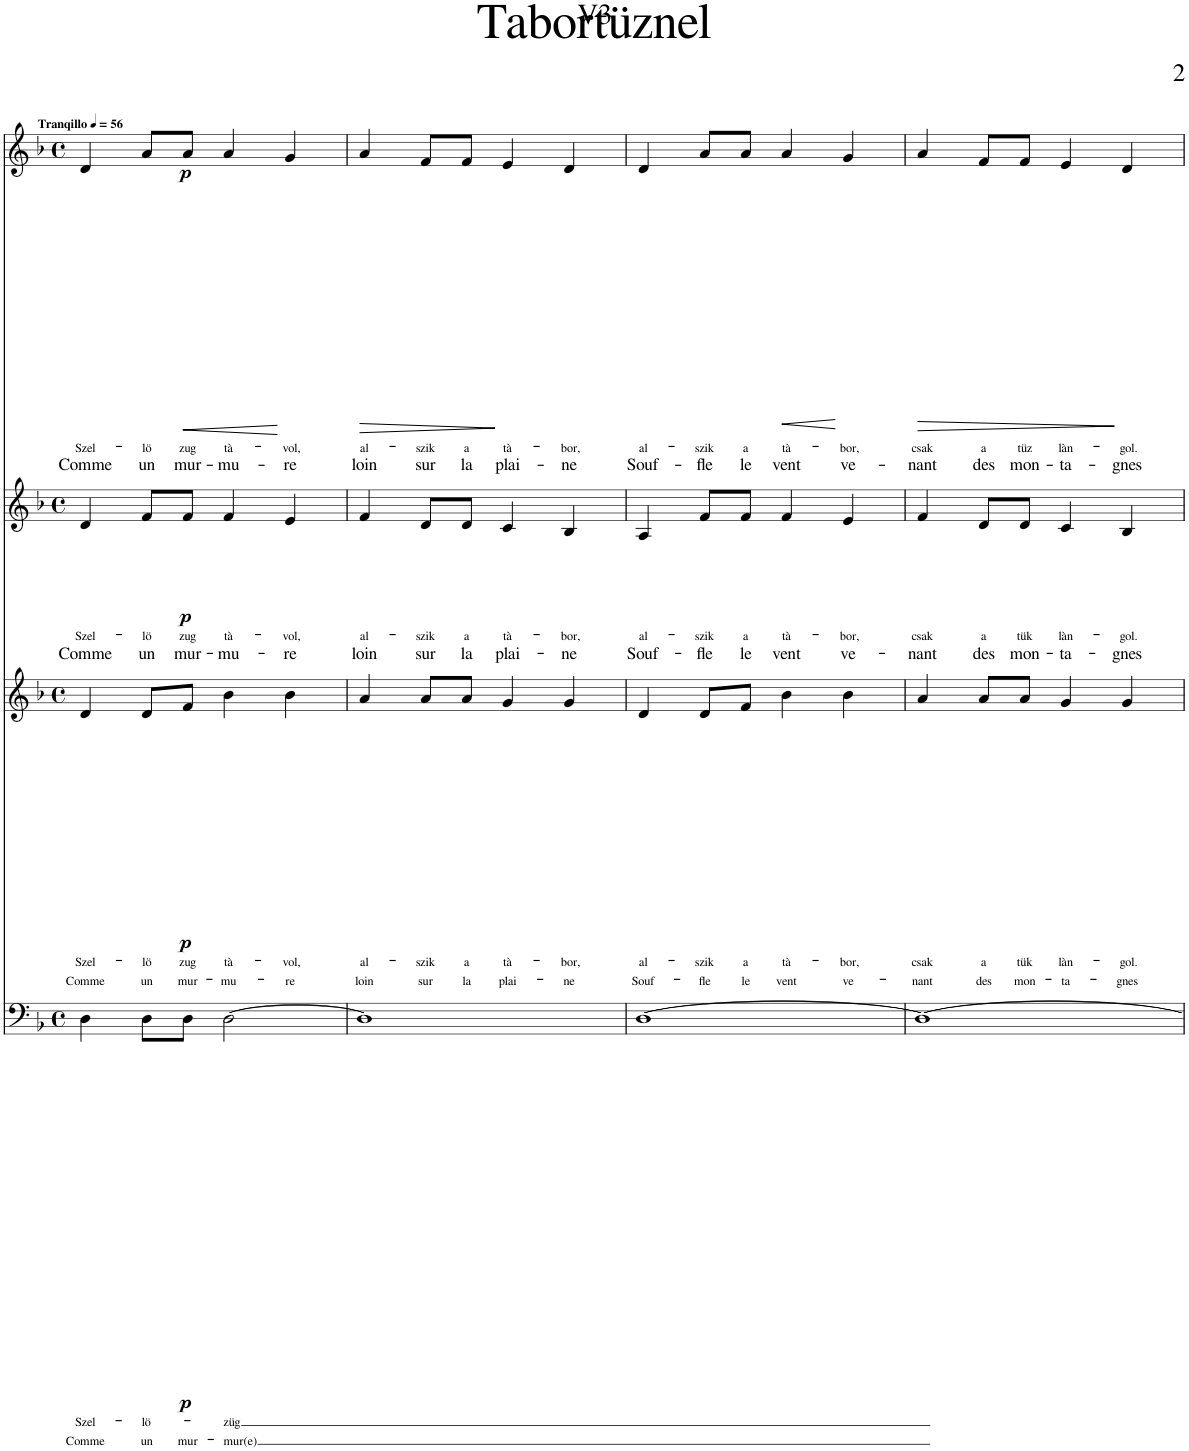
**kern	**text	**text	**dynam	**kern	**text	**text	**dynam	**kern	**text	**text	**dynam	**kern	**text	**text	**dynam
*part4	*part4	*part4	*part4	*part3	*part3	*part3	*part3	*part2	*part2	*part2	*part2	*part1	*part1	*part1	*part1
*staff4	*staff4	*staff4	*staff4	*staff3	*staff3	*staff3	*staff3	*staff2	*staff2	*staff2	*staff2	*staff1	*staff1	*staff1	*staff1
*I"Part 4	*	*	*	*I"Part 3	*	*	*	*I"Part 2	*	*	*	*I"Part 1	*	*	*
*clefF4	*	*	*	*clefG2	*	*	*	*clefG2	*	*	*	*clefG2	*	*	*
*k[b-]	*	*	*	*k[b-]	*	*	*	*k[b-]	*	*	*	*k[b-]	*	*	*
*M4/4	*	*	*	*M4/4	*	*	*	*M4/4	*	*	*	*M4/4	*	*	*
*met(c)	*	*	*	*met(c)	*	*	*	*met(c)	*	*	*	*met(c)	*	*	*
*MM56	*	*	*	*MM56	*	*	*	*MM56	*	*	*	*MM56	*	*	*
=1	=1	=1	=1	=1	=1	=1	=1	=1	=1	=1	=1	=1	=1	=1	=1
!	!	!	!	!	!	!	!	!	!	!	!	!LO:TX:a:B:t=Tranqillo	!	!	!
!	!LO:LY:b	!LO:LY:b	!LO:DY:b	!	!LO:LY:b	!LO:LY:b	!LO:DY:b	!	!LO:LY:b	!LO:LY:b	!LO:DY:b	!	!LO:LY:b	!LO:LY:b	!LO:DY:b
4D\	Szel-	Comme	p	4d/	Szel-	Comme	p	4d/	Szel-	Comme	p	4d/	Szel-	Comme	p
!	!LO:LY:b	!LO:LY:b	!	!	!LO:LY:b	!LO:LY:b	!	!	!LO:LY:b	!LO:LY:b	!	!	!LO:LY:b	!LO:LY:b	!
8D\L	-lö-	un	.	8d/L	-lö	un	.	8f/L	-lö	un	.	8a/L	-lö	un	.
!	!	!LO:LY:b	!	!	!LO:LY:b	!LO:LY:b	!	!	!LO:LY:b	!LO:LY:b	!	!	!LO:LY:b	!LO:LY:b	!LO:HP:b
8D\J	.	mur-	.	8f/J	zug	mur-	.	8f/J	zug	mur-	.	8a/J	zug	mur-	<
!	!LO:LY:b	!LO:LY:b	!	!	!LO:LY:b	!LO:LY:b	!	!	!LO:LY:b	!LO:LY:b	!	!	!LO:LY:b	!LO:LY:b	!
[2D\	-züg	-mur(e)	.	4b-\	tà-	-mu-	.	4f/	tà-	-mu-	.	4a/	tà-	-mu-	.
!	!	!	!	!	!LO:LY:b	!LO:LY:b	!	!	!LO:LY:b	!LO:LY:b	!	!	!LO:LY:b	!LO:LY:b	!
.	.	.	.	4b-\	-vol,	-re	.	4e/	-vol,	-re	.	4g/	-vol,	-re	[
=2	=2	=2	=2	=2	=2	=2	=2	=2	=2	=2	=2	=2	=2	=2	=2
!	!	!	!	!	!LO:LY:b	!LO:LY:b	!	!	!LO:LY:b	!LO:LY:b	!	!	!LO:LY:b	!LO:LY:b	!LO:HP:b
1D]	.	.	.	4a/	al-	loin	.	4f/	al-	loin	.	4a/	al-	loin	>
!	!	!	!	!	!LO:LY:b	!LO:LY:b	!	!	!LO:LY:b	!LO:LY:b	!	!	!LO:LY:b	!LO:LY:b	!
.	.	.	.	8a/L	-szik	sur	.	8d/L	-szik	sur	.	8f/L	-szik	sur	.
!	!	!	!	!	!LO:LY:b	!LO:LY:b	!	!	!LO:LY:b	!LO:LY:b	!	!	!LO:LY:b	!LO:LY:b	!
.	.	.	.	8a/J	a	la	.	8d/J	a	la	.	8f/J	a	la	.
!	!	!	!	!	!LO:LY:b	!LO:LY:b	!	!	!LO:LY:b	!LO:LY:b	!	!	!LO:LY:b	!LO:LY:b	!
.	.	.	.	4g/	tà-	plai-	.	4c/	tà-	plai-	.	4e/	tà-	plai-	]
!	!	!	!	!	!LO:LY:b	!LO:LY:b	!	!	!LO:LY:b	!LO:LY:b	!	!	!LO:LY:b	!LO:LY:b	!
.	.	.	.	4g/	-bor,	-ne	.	4B-/	-bor,	-ne	.	4d/	-bor,	-ne	.
=3	=3	=3	=3	=3	=3	=3	=3	=3	=3	=3	=3	=3	=3	=3	=3
!	!	!	!	!	!LO:LY:b	!LO:LY:b	!	!	!LO:LY:b	!LO:LY:b	!	!	!LO:LY:b	!LO:LY:b	!
[1D	.	.	.	4d/	al-	Souf-	.	4A/	al-	Souf-	.	4d/	al-	Souf-	.
!	!	!	!	!	!LO:LY:b	!LO:LY:b	!	!	!LO:LY:b	!LO:LY:b	!	!	!LO:LY:b	!LO:LY:b	!
.	.	.	.	8d/L	-szik	-fle	.	8f/L	-szik	-fle	.	8a/L	-szik	-fle	.
!	!	!	!	!	!LO:LY:b	!LO:LY:b	!	!	!LO:LY:b	!LO:LY:b	!	!	!LO:LY:b	!LO:LY:b	!
.	.	.	.	8f/J	a	le	.	8f/J	a	le	.	8a/J	a	le	.
!	!	!	!	!	!LO:LY:b	!LO:LY:b	!	!	!LO:LY:b	!LO:LY:b	!	!	!LO:LY:b	!LO:LY:b	!LO:HP:b
.	.	.	.	4b-\	tà-	vent	.	4f/	tà-	vent	.	4a/	tà-	vent	<
!	!	!	!	!	!LO:LY:b	!LO:LY:b	!	!	!LO:LY:b	!LO:LY:b	!	!	!LO:LY:b	!LO:LY:b	!
.	.	.	.	4b-\	-bor,	ve-	.	4e/	-bor,	ve-	.	4g/	-bor,	ve-	[
=4	=4	=4	=4	=4	=4	=4	=4	=4	=4	=4	=4	=4	=4	=4	=4
!	!	!	!	!	!LO:LY:b	!LO:LY:b	!	!	!LO:LY:b	!LO:LY:b	!	!	!LO:LY:b	!LO:LY:b	!LO:HP:b
1D_	.	.	.	4a/	csak	-nant	.	4f/	csak	-nant	.	4a/	csak	-nant	>
!	!	!	!	!	!LO:LY:b	!LO:LY:b	!	!	!LO:LY:b	!LO:LY:b	!	!	!LO:LY:b	!LO:LY:b	!
.	.	.	.	8a/L	a	des	.	8d/L	a	des	.	8f/L	a	des	.
!	!	!	!	!	!LO:LY:b	!LO:LY:b	!	!	!LO:LY:b	!LO:LY:b	!	!	!LO:LY:b	!LO:LY:b	!
.	.	.	.	8a/J	tük	mon-	.	8d/J	tük	mon-	.	8f/J	tüz	mon-	.
!	!	!	!	!	!LO:LY:b	!LO:LY:b	!	!	!LO:LY:b	!LO:LY:b	!	!	!LO:LY:b	!LO:LY:b	!
.	.	.	.	4g/	làn-	-ta-	.	4c/	làn-	-ta-	.	4e/	làn-	-ta-	.
!	!	!	!	!	!LO:LY:b	!LO:LY:b	!	!	!LO:LY:b	!LO:LY:b	!	!	!LO:LY:b	!LO:LY:b	!
.	.	.	.	4g/	-gol.	-gnes	.	4B-/	-gol.	-gnes	.	4d/	-gol.	-gnes	]
=	=	=	=	=	=	=	=	=	=	=	=	=	=	=	=
*-	*-	*-	*-	*-	*-	*-	*-	*-	*-	*-	*-	*-	*-	*-	*-
